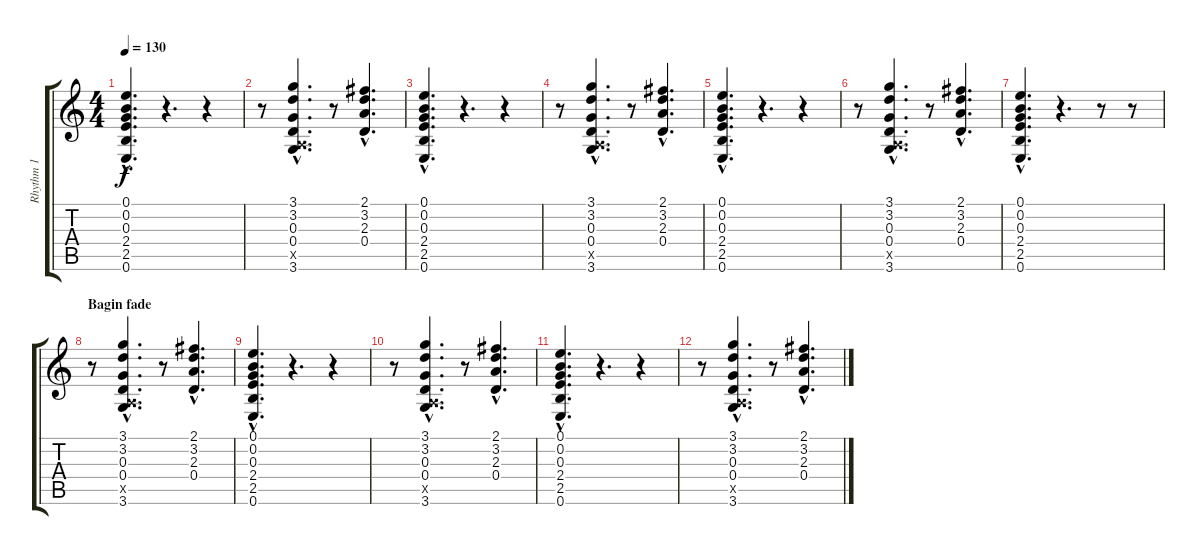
\track ("Rhythm 1" "Rhythm 1") {instrument distortionguitar}
\staff {score tabs}
\tuning (E4 B3 G3 D3 A2 E2) {hide}
\ts (4 4)
\tempo 130
\clef g2
\ks c
(0.1{hac} 0.2{hac} 0.3{hac} 2.4{hac} 2.5{hac} 0.6{hac}).4{d dy f} r.4{d} r.4 |
r.8 (3.1{hac} 3.2{hac} 0.3{hac} 0.4{hac} 0.5{hac x} 3.6{hac}).4{d} r.8 (2.1{hac} 3.2{hac} 2.3{hac} 0.4{hac}).4{d} |
(0.1{hac} 0.2{hac} 0.3{hac} 2.4{hac} 2.5{hac} 0.6{hac}).4{d} r.4{d} r.4 |
r.8 (3.1{hac} 3.2{hac} 0.3{hac} 0.4{hac} 0.5{hac x} 3.6{hac}).4{d} r.8 (2.1{hac} 3.2{hac} 2.3{hac} 0.4{hac}).4{d} |
(0.1{hac} 0.2{hac} 0.3{hac} 2.4{hac} 2.5{hac} 0.6{hac}).4{d} r.4{d} r.4 |
r.8 (3.1{hac} 3.2{hac} 0.3{hac} 0.4{hac} 0.5{hac x} 3.6{hac}).4{d} r.8 (2.1{hac} 3.2{hac} 2.3{hac} 0.4{hac}).4{d} |
(0.1{hac} 0.2{hac} 0.3{hac} 2.4{hac} 2.5{hac} 0.6{hac}).4{d} r.4{d} r.8 r.8 |
\section ("" "Bagin fade")
r.8{volume 0} (3.1{hac} 3.2{hac} 0.3{hac} 0.4{hac} 0.5{hac x} 3.6{hac}).4{d} r.8 (2.1{hac} 3.2{hac} 2.3{hac} 0.4{hac}).4{d} |
(0.1{hac} 0.2{hac} 0.3{hac} 2.4{hac} 2.5{hac} 0.6{hac}).4{d} r.4{d} r.4 |
r.8 (3.1{hac} 3.2{hac} 0.3{hac} 0.4{hac} 0.5{hac x} 3.6{hac}).4{d} r.8 (2.1{hac} 3.2{hac} 2.3{hac} 0.4{hac}).4{d} |
(0.1{hac} 0.2{hac} 0.3{hac} 2.4{hac} 2.5{hac} 0.6{hac}).4{d} r.4{d} r.4 |
r.8 (3.1{hac} 3.2{hac} 0.3{hac} 0.4{hac} 0.5{hac x} 3.6{hac}).4{d} r.8 (2.1{hac} 3.2{hac} 2.3{hac} 0.4{hac}).4{d}
